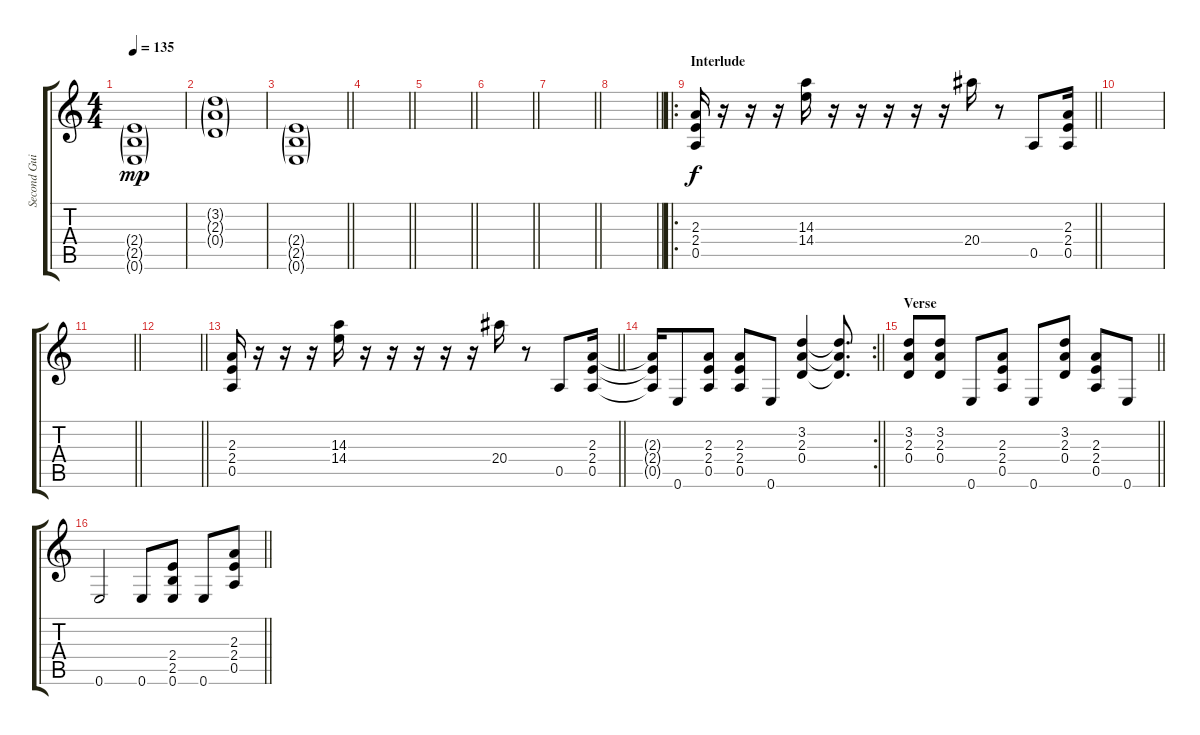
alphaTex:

\track ("Second Guitar" "Second Gui") {instrument overdrivenguitar}
\staff {score tabs}
\tuning (E4 B3 G3 D3 A2 E2) {hide}
\ts (4 4)
\tempo 135
\clef g2
\ks c
(2.4{g} 2.5{g} 0.6{g}).1{dy mp} |
(3.2{g} 2.3{g} 0.4{g}).1 |
\barLineRight lightlight
(2.4{g} 2.5{g} 0.6{g}).1 |
\barLineRight lightlight
|
\barLineRight lightlight
|
\barLineRight lightlight
|
\barLineRight lightlight
|
\barLineRight lightlight
|
\ro
\section ("" "Interlude")
\barLineRight lightlight
(2.3 2.4 0.5).16{dy f} r.16 r.16 r.16 (14.3 14.4).16 r.16 r.16 r.16 r.16 r.16 20.4.16 r.8 0.5.8 (2.3 2.4 0.5).16 |
|
\barLineRight lightlight
|
\barLineRight lightlight
|
\barLineRight lightlight
(2.3 2.4 0.5).16 r.16 r.16 r.16 (14.3 14.4).16 r.16 r.16 r.16 r.16 r.16 20.4.16 r.8 0.5.8 (2.3 2.4 0.5).16 |
\rc 2
\barLineRight lightlight
(2.3{t} 2.4{t} 0.5{t}).16 0.6.8 (2.3 2.4 0.5).8 (2.3 2.4 0.5).8 0.6.8 (3.2 2.3 0.4).4 (3.2{t} 2.3{t} 0.4{t}).8{d} |
\section ("" "Verse")
\barLineRight lightlight
(3.2 2.3 0.4).8 (3.2 2.3 0.4).8 0.6.8 (2.3 2.4 0.5).8 0.6.8 (3.2 2.3 0.4).8 (2.3 2.4 0.5).8 0.6.8 |
\barLineRight lightlight
0.6.2 0.6.8 (2.4 2.5 0.6).8 0.6.8 (2.3 2.4 0.5).8
